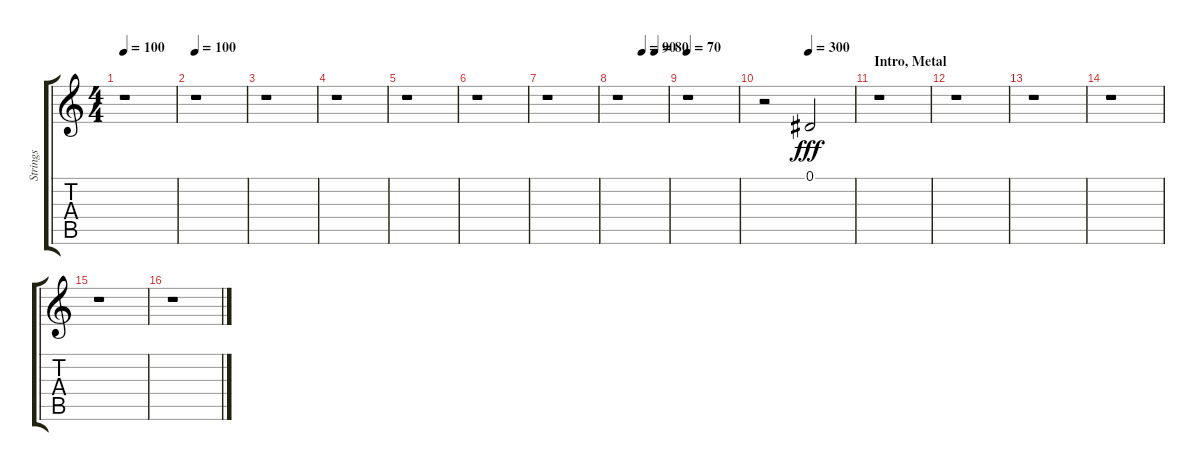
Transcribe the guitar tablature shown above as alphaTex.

\track ("Strings" "Strings") {instrument stringensemble2}
\staff {score tabs}
\tuning (Eb4 Bb3 Gb3 Db3 Ab2 Eb2) {hide}
\ts (4 4)
\tempo 100
\clef g2
\ks c
r.1{dy f} |
\tempo 100
r.1 |
r.1 |
r.1 |
r.1 |
r.1 |
r.1 |
\tempo (90 0.5)
\tempo (80 0.75)
r.1 |
\tempo 70
r.1 |
\tempo (300 0.5)
r.2 0.1.2{dy fff instrument reversecymbal} |
\section ("" "Intro, Metal")
r.1{volume 13 balance 8 instrument stringensemble2} |
r.1 |
r.1 |
r.1 |
r.1 |
r.1
